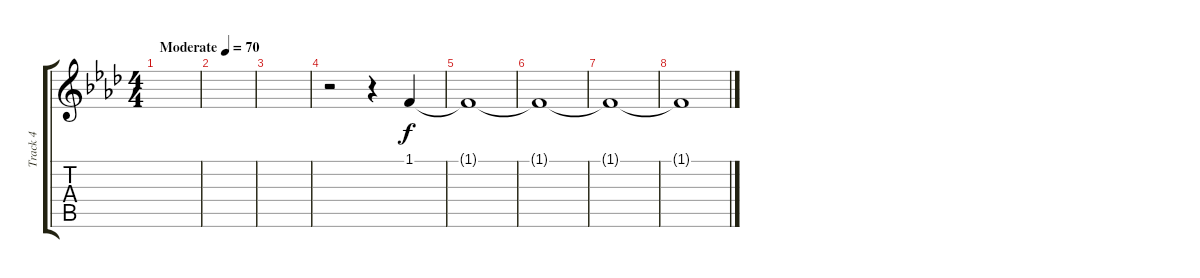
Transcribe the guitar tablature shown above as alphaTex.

\track ("Track 4" "Track 4") {instrument reversecymbal}
\staff {score tabs}
\tuning (E4 B3 G3 D3 A2 E2) {hide}
\ts (4 4)
\tempo (70 "Moderate")
\tempo 400
\tempo (70 "Moderate")
\clef g2
\ks ab
|
|
|
r.2 r.4 1.1.4 |
1.1{t}.1{volume 0} |
1.1{t}.1 |
1.1{t}.1 |
1.1{t}.1
